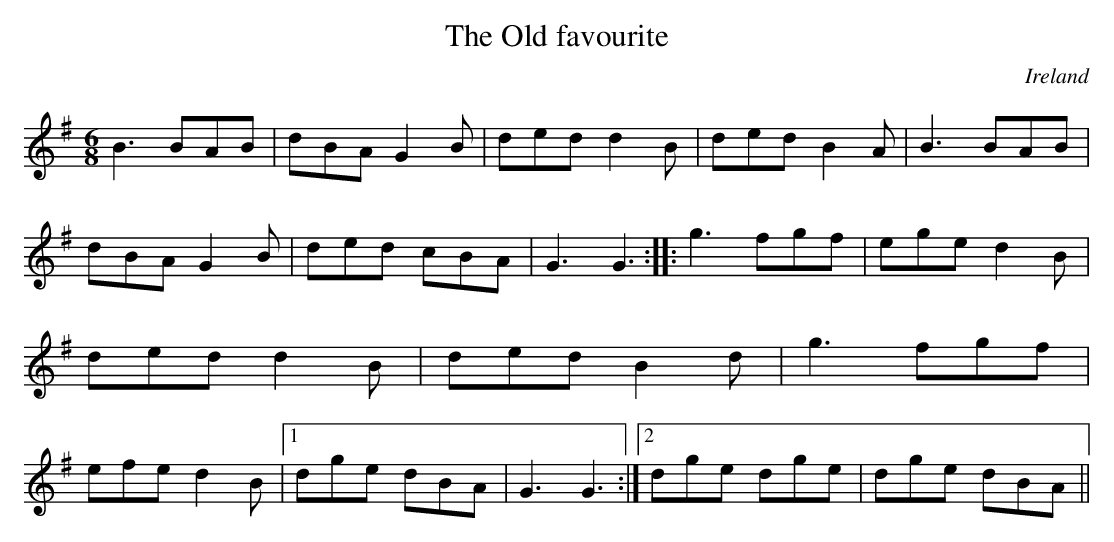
X:1
T:Old favourite, The
O:Ireland
M:6/8
K:G
B3 BAB|dBA G2B|ded d2B|ded B2A|\
B3 BAB|dBA G2B|ded cBA|G3 G3::\
g3 fgf|ege d2B|ded d2B|ded B2d|\
g3 fgf|efe d2B|1\
dge dBA|G3 G3:|2 dge dge|dge dBA||
